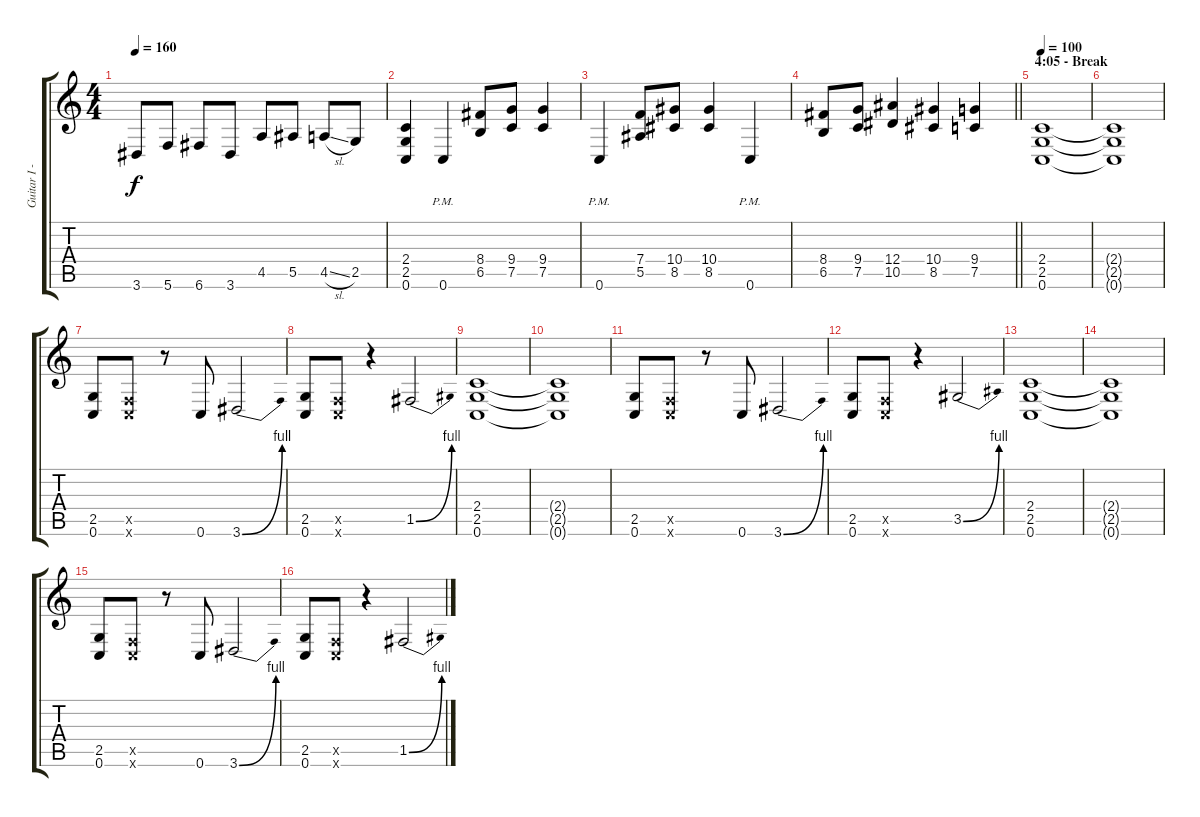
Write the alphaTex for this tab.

\track ("Guitar I - Martin Shirenc" "Guitar I -") {instrument distortionguitar}
\staff {score tabs}
\tuning (C4 G3 Eb3 Bb2 F2 C2) {hide}
\ts (4 4)
\tempo 160
\clef g2
\ks c
3.6.8{dy f} 5.6.8 6.6.8 3.6.8 4.5.8 5.5.8 4.5{sl}.8 2.5.8 |
(2.4 2.5 0.6).4 0.6{pm}.4 (8.4 6.5).8 (9.4 7.5).8 (9.4 7.5).4 |
0.6{pm}.4 (7.4 5.5).8 (10.4 8.5).8 (10.4 8.5).4 0.6{pm}.4 |
\barLineRight lightlight
(8.4 6.5).8 (9.4 7.5).8 (12.4 10.5).4 (10.4 8.5).4 (9.4 7.5).4 |
\section ("" "4:05 - Break")
\tempo 100
(2.4 2.5 0.6).1 |
(2.4{t} 2.5{t} 0.6{t}).1 |
(2.5 0.6).8 (0.5{x} 0.6{x}).8 r.8 0.6.8 3.6{be (bend 0 0 60 4)}.2 |
(2.5 0.6).8 (0.5{x} 0.6{x}).8 r.4 1.5{be (bend 0 0 60 4)}.2 |
(2.4 2.5 0.6).1 |
(2.4{t} 2.5{t} 0.6{t}).1 |
(2.5 0.6).8 (0.5{x} 0.6{x}).8 r.8 0.6.8 3.6{be (bend 0 0 60 4)}.2 |
(2.5 0.6).8 (0.5{x} 0.6{x}).8 r.4 3.5{be (bend 0 0 60 4)}.2 |
(2.4 2.5 0.6).1 |
(2.4{t} 2.5{t} 0.6{t}).1 |
(2.5 0.6).8 (0.5{x} 0.6{x}).8 r.8 0.6.8 3.6{be (bend 0 0 60 4)}.2 |
(2.5 0.6).8 (0.5{x} 0.6{x}).8 r.4 1.5{be (bend 0 0 60 4)}.2
